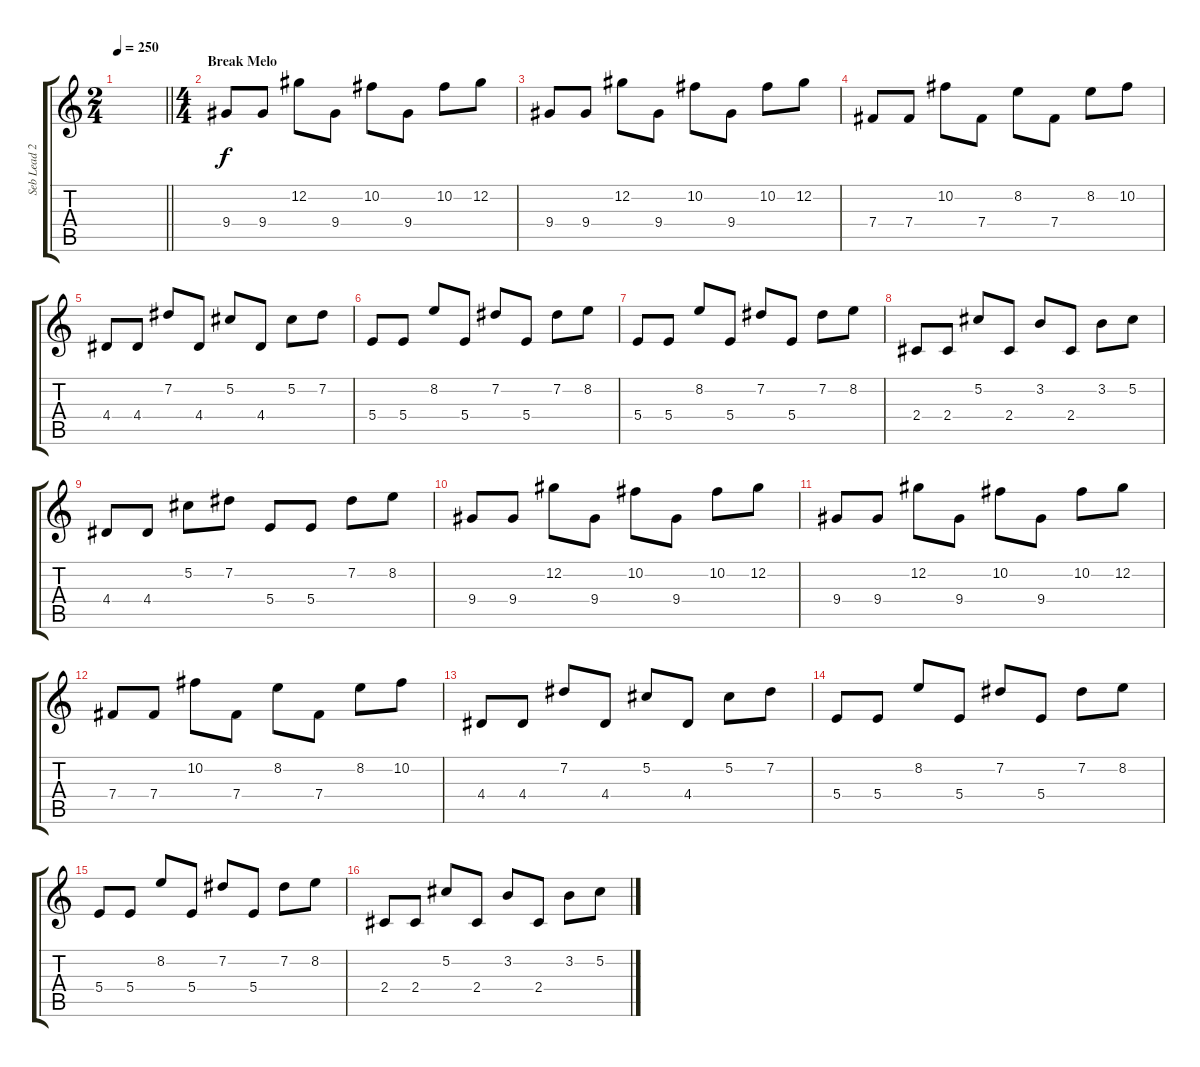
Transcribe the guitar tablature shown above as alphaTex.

\track ("Seb Lead 2" "Seb Lead 2") {instrument overdrivenguitar}
\staff {score tabs}
\tuning (Db4 Ab3 E3 B2 Gb2 Db2) {hide}
\ts (2 4)
\tempo 250
\clef g2
\barLineRight lightlight
\ks c
|
\ts (4 4)
\section ("" "Break Melo")
9.4.8 9.4.8 12.2.8 9.4.8 10.2.8 9.4.8 10.2.8 12.2.8 |
9.4.8 9.4.8 12.2.8 9.4.8 10.2.8 9.4.8 10.2.8 12.2.8 |
7.4.8 7.4.8 10.2.8 7.4.8 8.2.8 7.4.8 8.2.8 10.2.8 |
4.4.8 4.4.8 7.2.8 4.4.8 5.2.8 4.4.8 5.2.8 7.2.8 |
5.4.8 5.4.8 8.2.8 5.4.8 7.2.8 5.4.8 7.2.8 8.2.8 |
5.4.8 5.4.8 8.2.8 5.4.8 7.2.8 5.4.8 7.2.8 8.2.8 |
2.4.8 2.4.8 5.2.8 2.4.8 3.2.8 2.4.8 3.2.8 5.2.8 |
4.4.8 4.4.8 5.2.8 7.2.8 5.4.8 5.4.8 7.2.8 8.2.8 |
9.4.8 9.4.8 12.2.8 9.4.8 10.2.8 9.4.8 10.2.8 12.2.8 |
9.4.8 9.4.8 12.2.8 9.4.8 10.2.8 9.4.8 10.2.8 12.2.8 |
7.4.8 7.4.8 10.2.8 7.4.8 8.2.8 7.4.8 8.2.8 10.2.8 |
4.4.8 4.4.8 7.2.8 4.4.8 5.2.8 4.4.8 5.2.8 7.2.8 |
5.4.8 5.4.8 8.2.8 5.4.8 7.2.8 5.4.8 7.2.8 8.2.8 |
5.4.8 5.4.8 8.2.8 5.4.8 7.2.8 5.4.8 7.2.8 8.2.8 |
2.4.8 2.4.8 5.2.8 2.4.8 3.2.8 2.4.8 3.2.8 5.2.8
